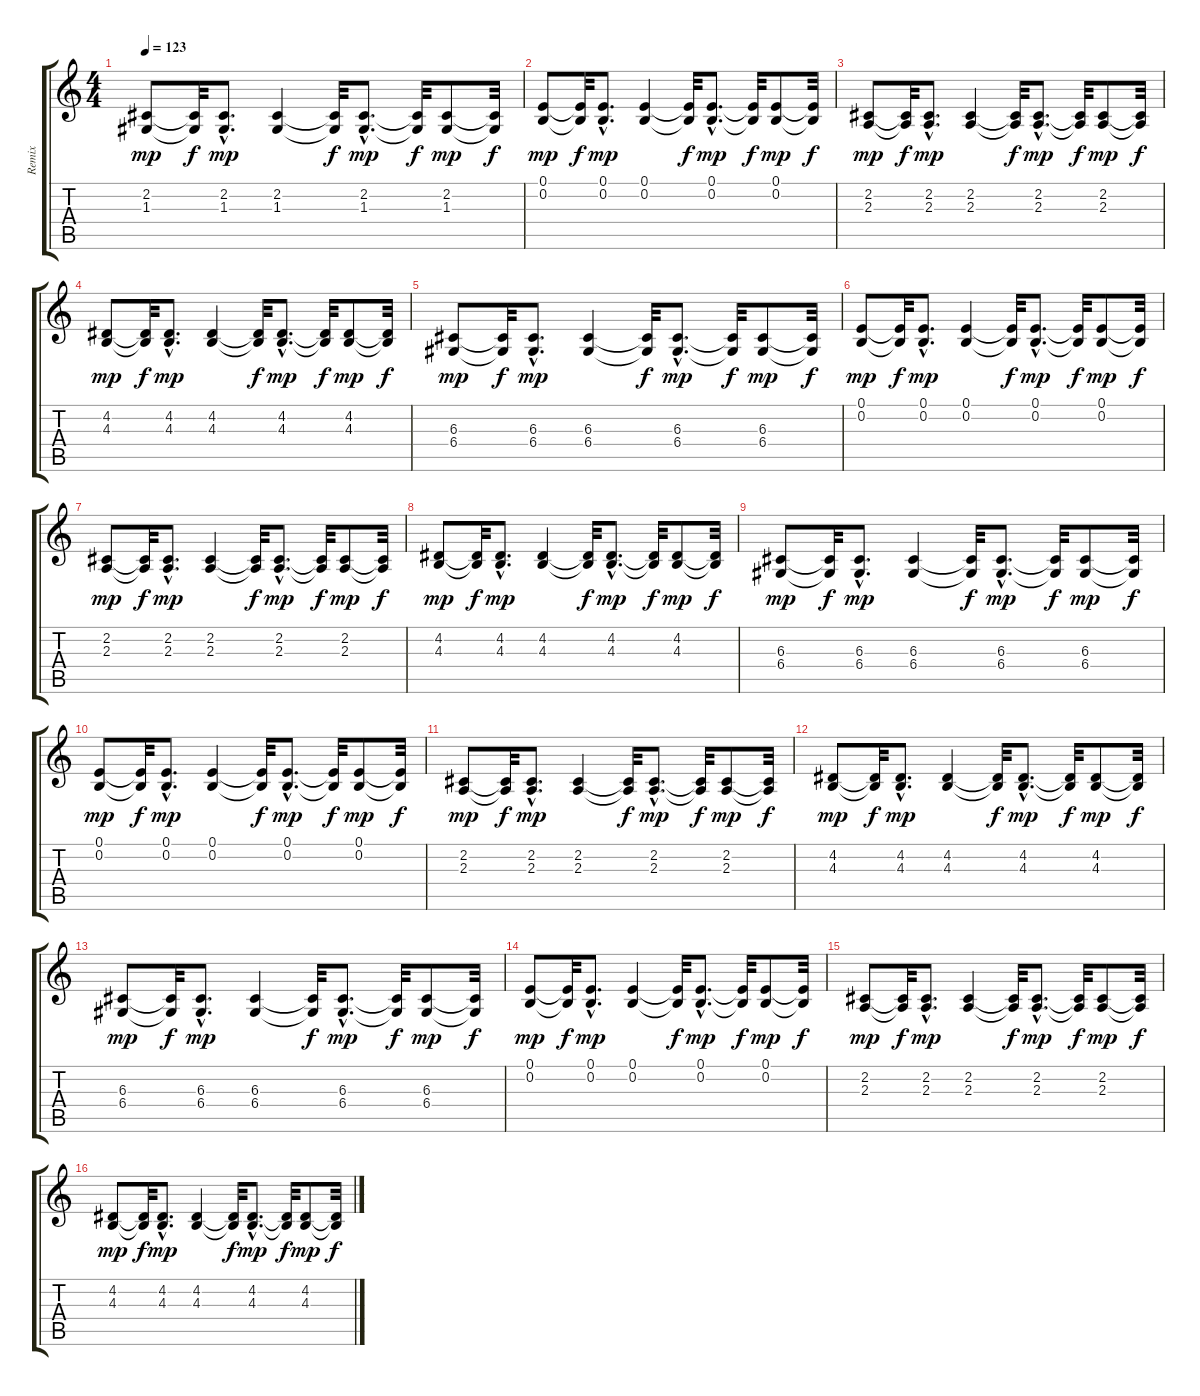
\track ("Remix" "Remix") {instrument flute}
\staff {score tabs}
\tuning (E4 B3 G3 D3 A2 E2) {hide}
\ts (4 4)
\tempo 123
\clef g2
\ks c
(2.2 1.3).8{dy mp instrument flute} (2.2{t} 1.3{t}).32{dy f} (2.2{hac} 1.3{hac}).8{d dy mp} (2.2 1.3).4 (2.2{t} 1.3{t}).32{dy f} (2.2{hac} 1.3{hac}).8{d dy mp} (2.2{t} 1.3{t}).32{dy f} (2.2 1.3).8{dy mp} (2.2{t} 1.3{t}).32{dy f} |
(0.1 0.2).8{dy mp} (0.1{t} 0.2{t}).32{dy f} (0.1{hac} 0.2{hac}).8{d dy mp} (0.1 0.2).4 (0.1{t} 0.2{t}).32{dy f} (0.1{hac} 0.2{hac}).8{d dy mp} (0.1{t} 0.2{t}).32{dy f} (0.1 0.2).8{dy mp} (0.1{t} 0.2{t}).32{dy f} |
(2.2 2.3).8{dy mp} (2.2{t} 2.3{t}).32{dy f} (2.2{hac} 2.3{hac}).8{d dy mp} (2.2 2.3).4 (2.2{t} 2.3{t}).32{dy f} (2.2{hac} 2.3{hac}).8{d dy mp} (2.2{t} 2.3{t}).32{dy f} (2.2 2.3).8{dy mp} (2.2{t} 2.3{t}).32{dy f} |
(4.2 4.3).8{dy mp} (4.2{t} 4.3{t}).32{dy f} (4.2{hac} 4.3{hac}).8{d dy mp} (4.2 4.3).4 (4.2{t} 4.3{t}).32{dy f} (4.2{hac} 4.3{hac}).8{d dy mp} (4.2{t} 4.3{t}).32{dy f} (4.2 4.3).8{dy mp} (4.2{t} 4.3{t}).32{dy f} |
(6.3 6.4).8{dy mp} (6.3{t} 6.4{t}).32{dy f} (6.3{hac} 6.4{hac}).8{d dy mp} (6.3 6.4).4 (6.3{t} 6.4{t}).32{dy f} (6.3{hac} 6.4{hac}).8{d dy mp} (6.3{t} 6.4{t}).32{dy f} (6.3 6.4).8{dy mp} (6.3{t} 6.4{t}).32{dy f} |
(0.1 0.2).8{dy mp} (0.1{t} 0.2{t}).32{dy f} (0.1{hac} 0.2{hac}).8{d dy mp} (0.1 0.2).4 (0.1{t} 0.2{t}).32{dy f} (0.1{hac} 0.2{hac}).8{d dy mp} (0.1{t} 0.2{t}).32{dy f} (0.1 0.2).8{dy mp} (0.1{t} 0.2{t}).32{dy f} |
(2.2 2.3).8{dy mp} (2.2{t} 2.3{t}).32{dy f} (2.2{hac} 2.3{hac}).8{d dy mp} (2.2 2.3).4 (2.2{t} 2.3{t}).32{dy f} (2.2{hac} 2.3{hac}).8{d dy mp} (2.2{t} 2.3{t}).32{dy f} (2.2 2.3).8{dy mp} (2.2{t} 2.3{t}).32{dy f} |
(4.2 4.3).8{dy mp} (4.2{t} 4.3{t}).32{dy f} (4.2{hac} 4.3{hac}).8{d dy mp} (4.2 4.3).4 (4.2{t} 4.3{t}).32{dy f} (4.2{hac} 4.3{hac}).8{d dy mp} (4.2{t} 4.3{t}).32{dy f} (4.2 4.3).8{dy mp} (4.2{t} 4.3{t}).32{dy f} |
(6.3 6.4).8{dy mp} (6.3{t} 6.4{t}).32{dy f} (6.3{hac} 6.4{hac}).8{d dy mp} (6.3 6.4).4 (6.3{t} 6.4{t}).32{dy f} (6.3{hac} 6.4{hac}).8{d dy mp} (6.3{t} 6.4{t}).32{dy f} (6.3 6.4).8{dy mp} (6.3{t} 6.4{t}).32{dy f} |
(0.1 0.2).8{dy mp} (0.1{t} 0.2{t}).32{dy f} (0.1{hac} 0.2{hac}).8{d dy mp} (0.1 0.2).4 (0.1{t} 0.2{t}).32{dy f} (0.1{hac} 0.2{hac}).8{d dy mp} (0.1{t} 0.2{t}).32{dy f} (0.1 0.2).8{dy mp} (0.1{t} 0.2{t}).32{dy f} |
(2.2 2.3).8{dy mp} (2.2{t} 2.3{t}).32{dy f} (2.2{hac} 2.3{hac}).8{d dy mp} (2.2 2.3).4 (2.2{t} 2.3{t}).32{dy f} (2.2{hac} 2.3{hac}).8{d dy mp} (2.2{t} 2.3{t}).32{dy f} (2.2 2.3).8{dy mp} (2.2{t} 2.3{t}).32{dy f} |
(4.2 4.3).8{dy mp} (4.2{t} 4.3{t}).32{dy f} (4.2{hac} 4.3{hac}).8{d dy mp} (4.2 4.3).4 (4.2{t} 4.3{t}).32{dy f} (4.2{hac} 4.3{hac}).8{d dy mp} (4.2{t} 4.3{t}).32{dy f} (4.2 4.3).8{dy mp} (4.2{t} 4.3{t}).32{dy f} |
(6.3 6.4).8{dy mp} (6.3{t} 6.4{t}).32{dy f} (6.3{hac} 6.4{hac}).8{d dy mp} (6.3 6.4).4 (6.3{t} 6.4{t}).32{dy f} (6.3{hac} 6.4{hac}).8{d dy mp} (6.3{t} 6.4{t}).32{dy f} (6.3 6.4).8{dy mp} (6.3{t} 6.4{t}).32{dy f} |
(0.1 0.2).8{dy mp} (0.1{t} 0.2{t}).32{dy f} (0.1{hac} 0.2{hac}).8{d dy mp} (0.1 0.2).4 (0.1{t} 0.2{t}).32{dy f} (0.1{hac} 0.2{hac}).8{d dy mp} (0.1{t} 0.2{t}).32{dy f} (0.1 0.2).8{dy mp} (0.1{t} 0.2{t}).32{dy f} |
(2.2 2.3).8{dy mp} (2.2{t} 2.3{t}).32{dy f} (2.2{hac} 2.3{hac}).8{d dy mp} (2.2 2.3).4 (2.2{t} 2.3{t}).32{dy f} (2.2{hac} 2.3{hac}).8{d dy mp} (2.2{t} 2.3{t}).32{dy f} (2.2 2.3).8{dy mp} (2.2{t} 2.3{t}).32{dy f} |
(4.2 4.3).8{dy mp} (4.2{t} 4.3{t}).32{dy f} (4.2{hac} 4.3{hac}).8{d dy mp} (4.2 4.3).4 (4.2{t} 4.3{t}).32{dy f} (4.2{hac} 4.3{hac}).8{d dy mp} (4.2{t} 4.3{t}).32{dy f} (4.2 4.3).8{dy mp} (4.2{t} 4.3{t}).32{dy f}
